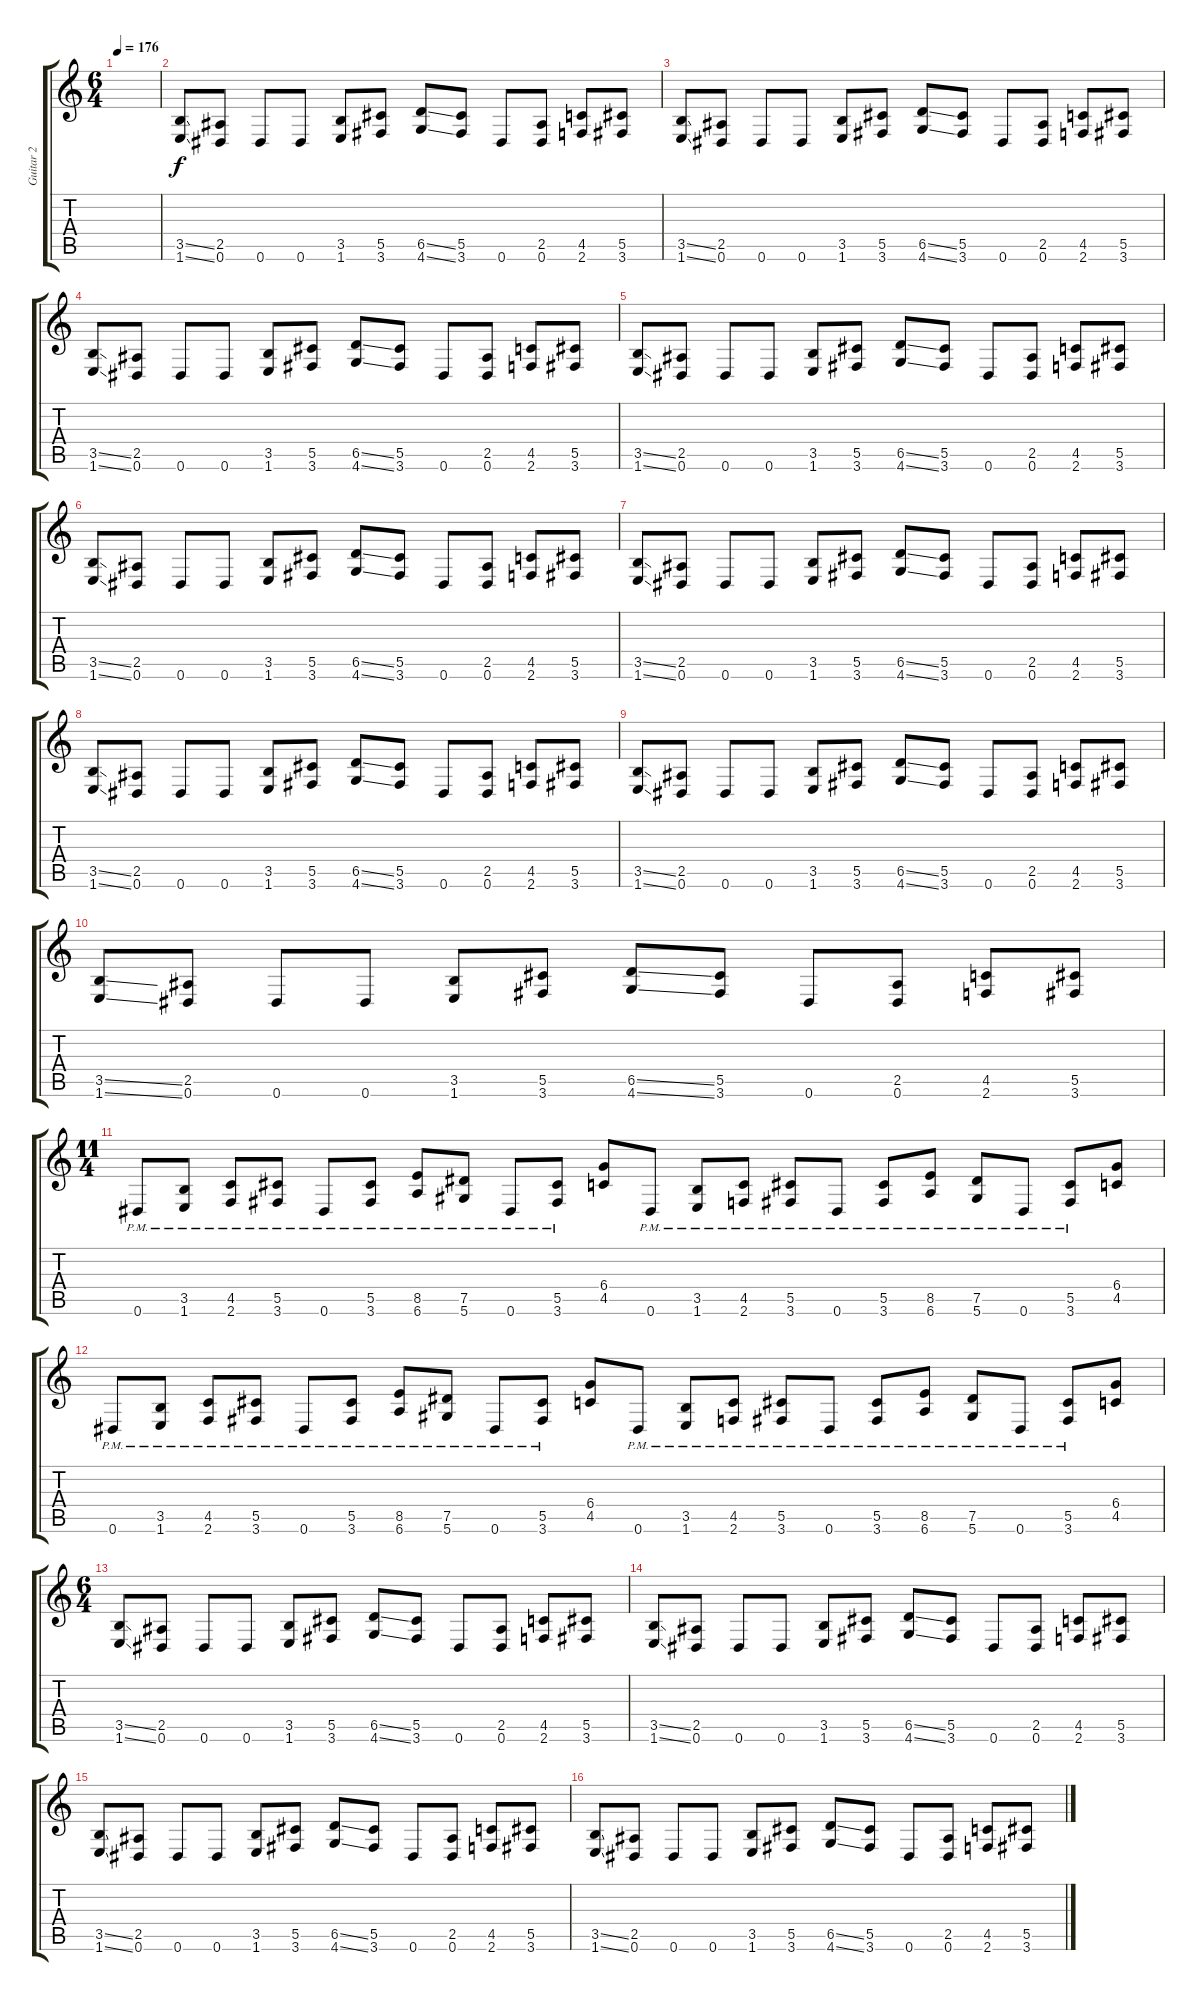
\track ("Guitar 2" "Guitar 2") {instrument distortionguitar}
\staff {score tabs}
\tuning (Eb4 Bb3 Gb3 Db3 Ab2 Eb2) {hide}
\ts (6 4)
\tempo 176
\clef g2
\ks c
|
(3.5{ss} 1.6{ss}).8 (2.5 0.6).8 0.6.8 0.6.8 (3.5 1.6).8 (5.5 3.6).8 (6.5{ss} 4.6{ss}).8 (5.5 3.6).8 0.6.8 (2.5 0.6).8 (4.5 2.6).8 (5.5 3.6).8 |
(3.5{ss} 1.6{ss}).8 (2.5 0.6).8 0.6.8 0.6.8 (3.5 1.6).8 (5.5 3.6).8 (6.5{ss} 4.6{ss}).8 (5.5 3.6).8 0.6.8 (2.5 0.6).8 (4.5 2.6).8 (5.5 3.6).8 |
(3.5{ss} 1.6{ss}).8 (2.5 0.6).8 0.6.8 0.6.8 (3.5 1.6).8 (5.5 3.6).8 (6.5{ss} 4.6{ss}).8 (5.5 3.6).8 0.6.8 (2.5 0.6).8 (4.5 2.6).8 (5.5 3.6).8 |
(3.5{ss} 1.6{ss}).8 (2.5 0.6).8 0.6.8 0.6.8 (3.5 1.6).8 (5.5 3.6).8 (6.5{ss} 4.6{ss}).8 (5.5 3.6).8 0.6.8 (2.5 0.6).8 (4.5 2.6).8 (5.5 3.6).8 |
(3.5{ss} 1.6{ss}).8 (2.5 0.6).8 0.6.8 0.6.8 (3.5 1.6).8 (5.5 3.6).8 (6.5{ss} 4.6{ss}).8 (5.5 3.6).8 0.6.8 (2.5 0.6).8 (4.5 2.6).8 (5.5 3.6).8 |
(3.5{ss} 1.6{ss}).8 (2.5 0.6).8 0.6.8 0.6.8 (3.5 1.6).8 (5.5 3.6).8 (6.5{ss} 4.6{ss}).8 (5.5 3.6).8 0.6.8 (2.5 0.6).8 (4.5 2.6).8 (5.5 3.6).8 |
(3.5{ss} 1.6{ss}).8 (2.5 0.6).8 0.6.8 0.6.8 (3.5 1.6).8 (5.5 3.6).8 (6.5{ss} 4.6{ss}).8 (5.5 3.6).8 0.6.8 (2.5 0.6).8 (4.5 2.6).8 (5.5 3.6).8 |
(3.5{ss} 1.6{ss}).8 (2.5 0.6).8 0.6.8 0.6.8 (3.5 1.6).8 (5.5 3.6).8 (6.5{ss} 4.6{ss}).8 (5.5 3.6).8 0.6.8 (2.5 0.6).8 (4.5 2.6).8 (5.5 3.6).8 |
(3.5{ss} 1.6{ss}).8 (2.5 0.6).8 0.6.8 0.6.8 (3.5 1.6).8 (5.5 3.6).8 (6.5{ss} 4.6{ss}).8 (5.5 3.6).8 0.6.8 (2.5 0.6).8 (4.5 2.6).8 (5.5 3.6).8 |
\ts (11 4)
0.6{pm}.8 (3.5 1.6{pm}).8 (4.5{pm} 2.6{pm}).8 (5.5{pm} 3.6{pm}).8 0.6{pm}.8 (5.5{pm} 3.6{pm}).8 (8.5{pm} 6.6{pm}).8 (7.5{pm} 5.6{pm}).8 0.6{pm}.8 (5.5{pm} 3.6{pm}).8 (6.4 4.5).8 0.6{pm}.8 (3.5 1.6{pm}).8 (4.5{pm} 2.6{pm}).8 (5.5{pm} 3.6{pm}).8 0.6{pm}.8 (5.5{pm} 3.6{pm}).8 (8.5{pm} 6.6{pm}).8 (7.5{pm} 5.6{pm}).8 0.6{pm}.8 (5.5{pm} 3.6{pm}).8 (6.4 4.5).8 |
0.6{pm}.8 (3.5 1.6{pm}).8 (4.5{pm} 2.6{pm}).8 (5.5{pm} 3.6{pm}).8 0.6{pm}.8 (5.5{pm} 3.6{pm}).8 (8.5{pm} 6.6{pm}).8 (7.5{pm} 5.6{pm}).8 0.6{pm}.8 (5.5{pm} 3.6{pm}).8 (6.4 4.5).8 0.6{pm}.8 (3.5 1.6{pm}).8 (4.5{pm} 2.6{pm}).8 (5.5{pm} 3.6{pm}).8 0.6{pm}.8 (5.5{pm} 3.6{pm}).8 (8.5{pm} 6.6{pm}).8 (7.5{pm} 5.6{pm}).8 0.6{pm}.8 (5.5{pm} 3.6{pm}).8 (6.4 4.5).8 |
\ts (6 4)
(3.5{ss} 1.6{ss}).8 (2.5 0.6).8 0.6.8 0.6.8 (3.5 1.6).8 (5.5 3.6).8 (6.5{ss} 4.6{ss}).8 (5.5 3.6).8 0.6.8 (2.5 0.6).8 (4.5 2.6).8 (5.5 3.6).8 |
(3.5{ss} 1.6{ss}).8 (2.5 0.6).8 0.6.8 0.6.8 (3.5 1.6).8 (5.5 3.6).8 (6.5{ss} 4.6{ss}).8 (5.5 3.6).8 0.6.8 (2.5 0.6).8 (4.5 2.6).8 (5.5 3.6).8 |
(3.5{ss} 1.6{ss}).8 (2.5 0.6).8 0.6.8 0.6.8 (3.5 1.6).8 (5.5 3.6).8 (6.5{ss} 4.6{ss}).8 (5.5 3.6).8 0.6.8 (2.5 0.6).8 (4.5 2.6).8 (5.5 3.6).8 |
(3.5{ss} 1.6{ss}).8 (2.5 0.6).8 0.6.8 0.6.8 (3.5 1.6).8 (5.5 3.6).8 (6.5{ss} 4.6{ss}).8 (5.5 3.6).8 0.6.8 (2.5 0.6).8 (4.5 2.6).8 (5.5 3.6).8
